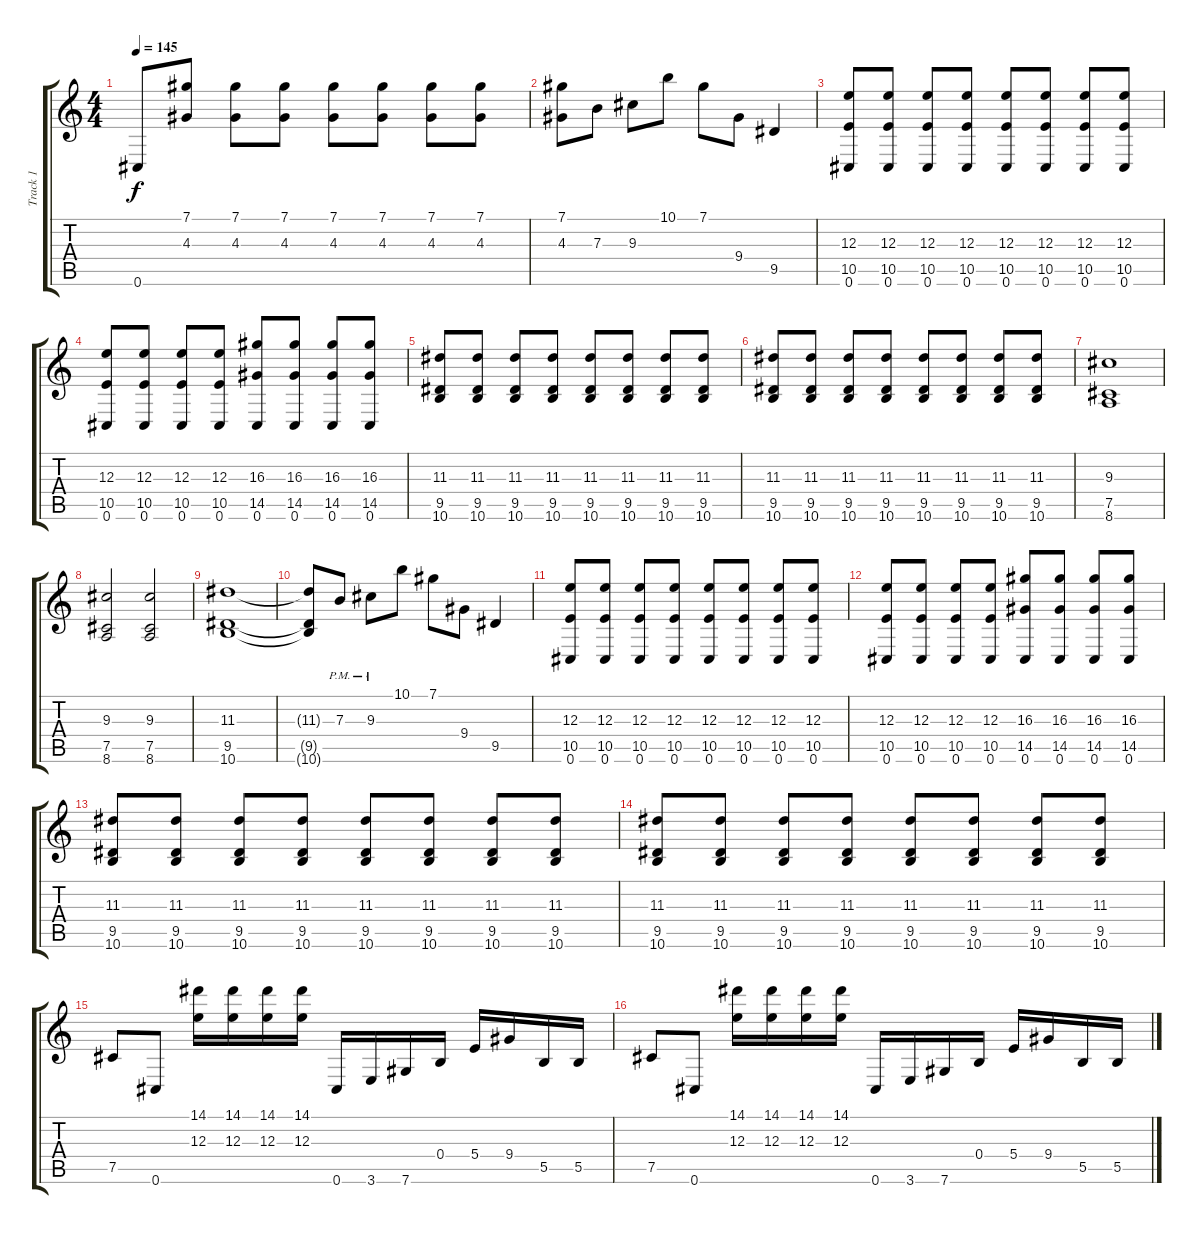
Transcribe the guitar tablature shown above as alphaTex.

\track ("Track 1" "Track 1") {instrument distortionguitar}
\staff {score tabs}
\tuning (Db4 Ab3 E3 B2 Gb2 Db2) {hide}
\ts (4 4)
\tempo 145
\clef g2
\ks c
0.6.8{dy f} (7.1 4.3).8 (7.1 4.3).8 (7.1 4.3).8 (7.1 4.3).8 (7.1 4.3).8 (7.1 4.3).8 (7.1 4.3).8 |
(7.1 4.3).8 7.3.8 9.3.8 10.1.8 7.1.8 9.4.8 9.5.4 |
(12.3 10.5 0.6).8 (12.3 10.5 0.6).8 (12.3 10.5 0.6).8 (12.3 10.5 0.6).8 (12.3 10.5 0.6).8 (12.3 10.5 0.6).8 (12.3 10.5 0.6).8 (12.3 10.5 0.6).8 |
(12.3 10.5 0.6).8 (12.3 10.5 0.6).8 (12.3 10.5 0.6).8 (12.3 10.5 0.6).8 (16.3 14.5 0.6).8 (16.3 14.5 0.6).8 (16.3 14.5 0.6).8 (16.3 14.5 0.6).8 |
(11.3 9.5 10.6).8 (11.3 9.5 10.6).8 (11.3 9.5 10.6).8 (11.3 9.5 10.6).8 (11.3 9.5 10.6).8 (11.3 9.5 10.6).8 (11.3 9.5 10.6).8 (11.3 9.5 10.6).8 |
(11.3 9.5 10.6).8 (11.3 9.5 10.6).8 (11.3 9.5 10.6).8 (11.3 9.5 10.6).8 (11.3 9.5 10.6).8 (11.3 9.5 10.6).8 (11.3 9.5 10.6).8 (11.3 9.5 10.6).8 |
(9.3 7.5 8.6).1 |
(9.3 7.5 8.6).2 (9.3 7.5 8.6).2 |
(11.3 9.5 10.6).1 |
(11.3{t} 9.5{t} 10.6{t}).8 7.3{pm}.8 9.3{pm}.8 10.1.8 7.1.8 9.4.8 9.5.4 |
(12.3 10.5 0.6).8 (12.3 10.5 0.6).8 (12.3 10.5 0.6).8 (12.3 10.5 0.6).8 (12.3 10.5 0.6).8 (12.3 10.5 0.6).8 (12.3 10.5 0.6).8 (12.3 10.5 0.6).8 |
(12.3 10.5 0.6).8 (12.3 10.5 0.6).8 (12.3 10.5 0.6).8 (12.3 10.5 0.6).8 (16.3 14.5 0.6).8 (16.3 14.5 0.6).8 (16.3 14.5 0.6).8 (16.3 14.5 0.6).8 |
(11.3 9.5 10.6).8 (11.3 9.5 10.6).8 (11.3 9.5 10.6).8 (11.3 9.5 10.6).8 (11.3 9.5 10.6).8 (11.3 9.5 10.6).8 (11.3 9.5 10.6).8 (11.3 9.5 10.6).8 |
(11.3 9.5 10.6).8 (11.3 9.5 10.6).8 (11.3 9.5 10.6).8 (11.3 9.5 10.6).8 (11.3 9.5 10.6).8 (11.3 9.5 10.6).8 (11.3 9.5 10.6).8 (11.3 9.5 10.6).8 |
7.5.8 0.6.8 (14.1 12.3).16 (14.1 12.3).16 (14.1 12.3).16 (14.1 12.3).16 0.6.16 3.6.16 7.6.16 0.4.16 5.4.16 9.4.16 5.5.16 5.5.16 |
7.5.8 0.6.8 (14.1 12.3).16 (14.1 12.3).16 (14.1 12.3).16 (14.1 12.3).16 0.6.16 3.6.16 7.6.16 0.4.16 5.4.16 9.4.16 5.5.16 5.5.16
